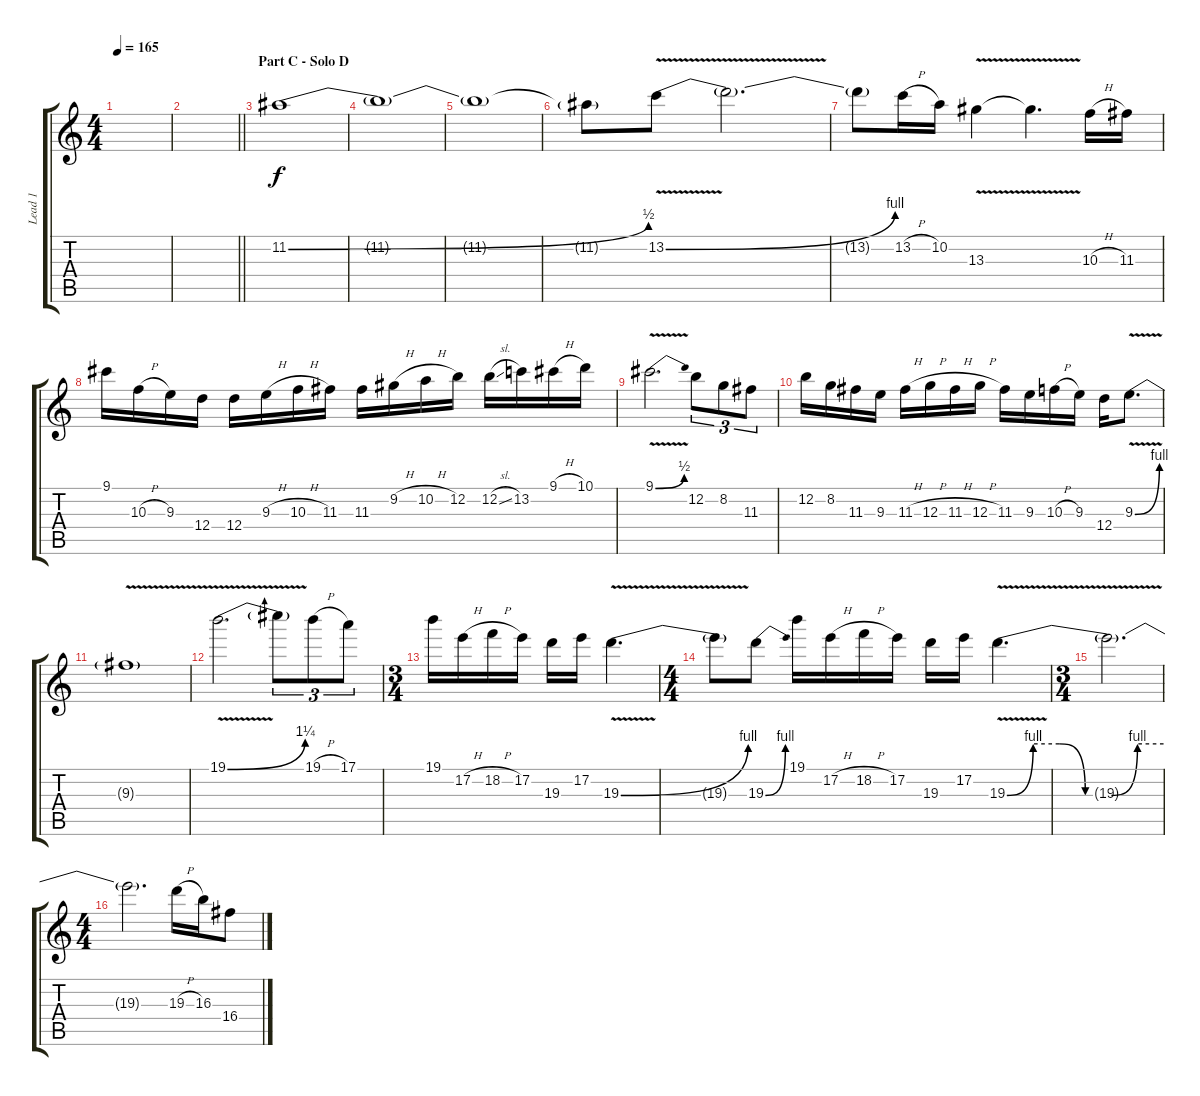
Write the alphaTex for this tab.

\track ("Lead 1" "Lead 1") {instrument distortionguitar}
\staff {score tabs}
\tuning (E4 B3 G3 D3 A2 E2) {hide}
\ts (4 4)
\tempo 165
\clef g2
\ks c
|
\barLineRight lightlight
|
\section ("" "Part C - Solo D")
11.2{be (bend 0 0 60 2)}.1 |
11.2{t}.1 |
11.2{t}.1 |
11.2{t}.8 13.2{be (bend 0 0 60 4) v}.8 13.2{t}.2{d} |
13.2{t}.8 13.2{h}.16 10.2.16 13.3{v}.4 13.3{t}.4{d} 10.3{h}.16 11.3.16 |
9.1.16 10.3{h}.16 9.3.16 12.4.16 12.4.16 9.3{h}.16 10.3{h}.16 11.3.16 11.3.16 9.2{h}.16 10.2{h}.16 12.2.16 12.2{sl}.16 13.2.16 9.1{h}.16 10.1.16 |
9.1{be (bend 0 0 60 2) v}.2{d} 12.2.8{tu (3 2)} 8.2.8{tu (3 2)} 11.3.8{tu (3 2)} |
12.2.16 8.2.16 11.3.16 9.3.16 11.3{h}.16 12.3{h}.16 11.3{h}.16 12.3{h}.16 11.3.16 9.3.16 10.3{h}.16 9.3.16 12.4.16 9.3{be (bend 0 0 60 4) v}.8{d} |
9.3{t}.1 |
19.1{be (bend 0 0 60 5) v}.2{d} 19.1{t}.8{tu (3 2)} 19.1{h}.8{tu (3 2)} 17.1.8{tu (3 2)} |
\ts (3 4)
19.1.16 17.2{h}.16 18.2{h}.16 17.2.16 19.3.16 17.2.16 19.3{be (bend 0 0 60 4) v}.4{d} |
\ts (4 4)
19.3{t}.8 19.3{be (bend 0 0 60 4)}.8 19.1.16 17.2{h}.16 18.2{h}.16 17.2.16 19.3.16 17.2.16 19.3{be (custom 0 0 10 4 20 4 30 0 40 0 50 4 60 4) v}.4{d} |
\ts (3 4)
19.3{t}.2{d} |
\ts (4 4)
19.3{t}.2{d} 19.3{h}.16 16.3.16 16.4.8
